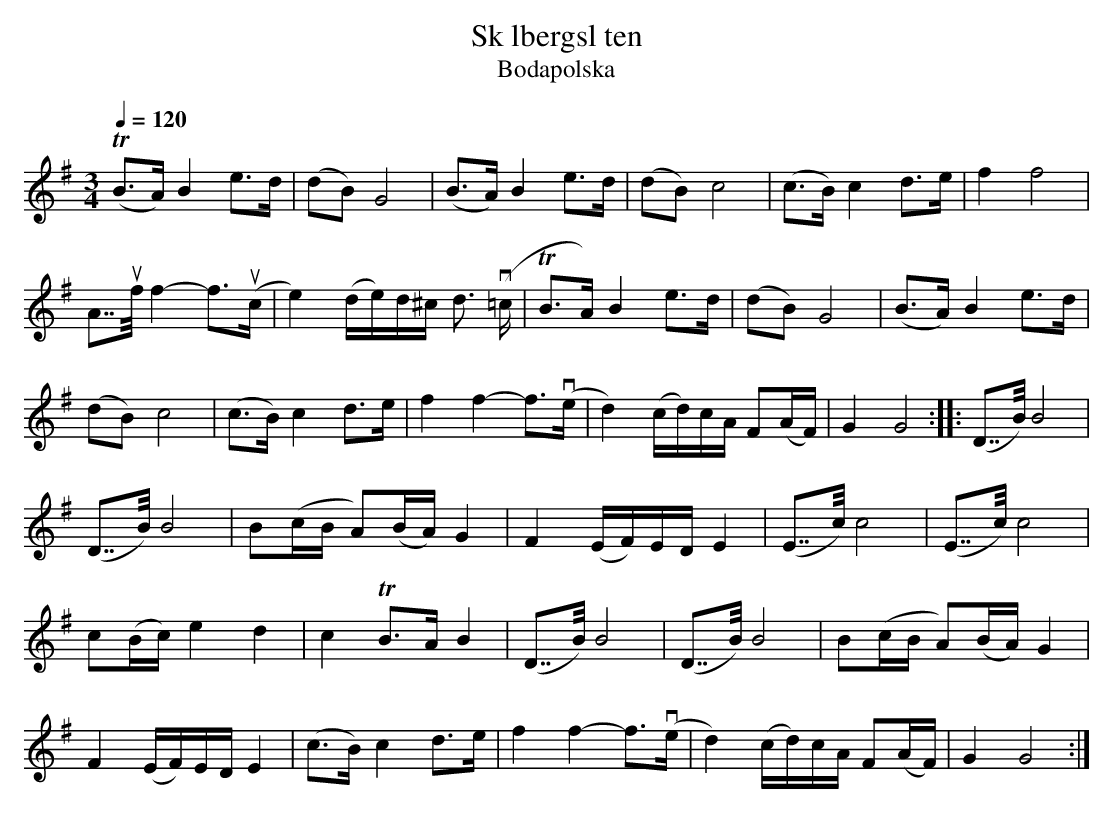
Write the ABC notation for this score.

X:1
T:Sk lbergsl ten
T:Bodapolska
L:1/8
Q:1/4=120
M:3/4
K:G
(TB>A) B2 e>d | (dB) G4 | (B>A) B2 e>d | (dB) c4 | (c>B) c2 d>e | f2 f4 |
A7/4uf/4 f2- f>(uc | e2) (d/e/)d/^c/ d3/2 (v=c/ | TB>A) B2 e>d | (dB) G4 | (B>A) B2 e>d |
(dB) c4 | (c>B) c2 d>e | f2 f2- f>(ve |  d2) (c/d/)c/A/ F(A/F/) | G2 G4 :: (D7/4B/4) B4 |
(D7/4B/4) B4 | B(c/B/ A)(B/A/) G2 | F2 (E/F/)E/D/ E2 | (E7/4c/4) c4 | (E7/4c/4) c4 |
c(B/c/) e2 d2 | c2 TB>A B2 | (D7/4B/4) B4 | (D7/4B/4) B4 | B(c/B/ A)(B/A/) G2 |
F2 (E/F/)E/D/ E2 | (c>B) c2 d>e | f2 f2- f>(ve | d2) (c/d/)c/A/ F(A/F/) | G2 G4 :|
